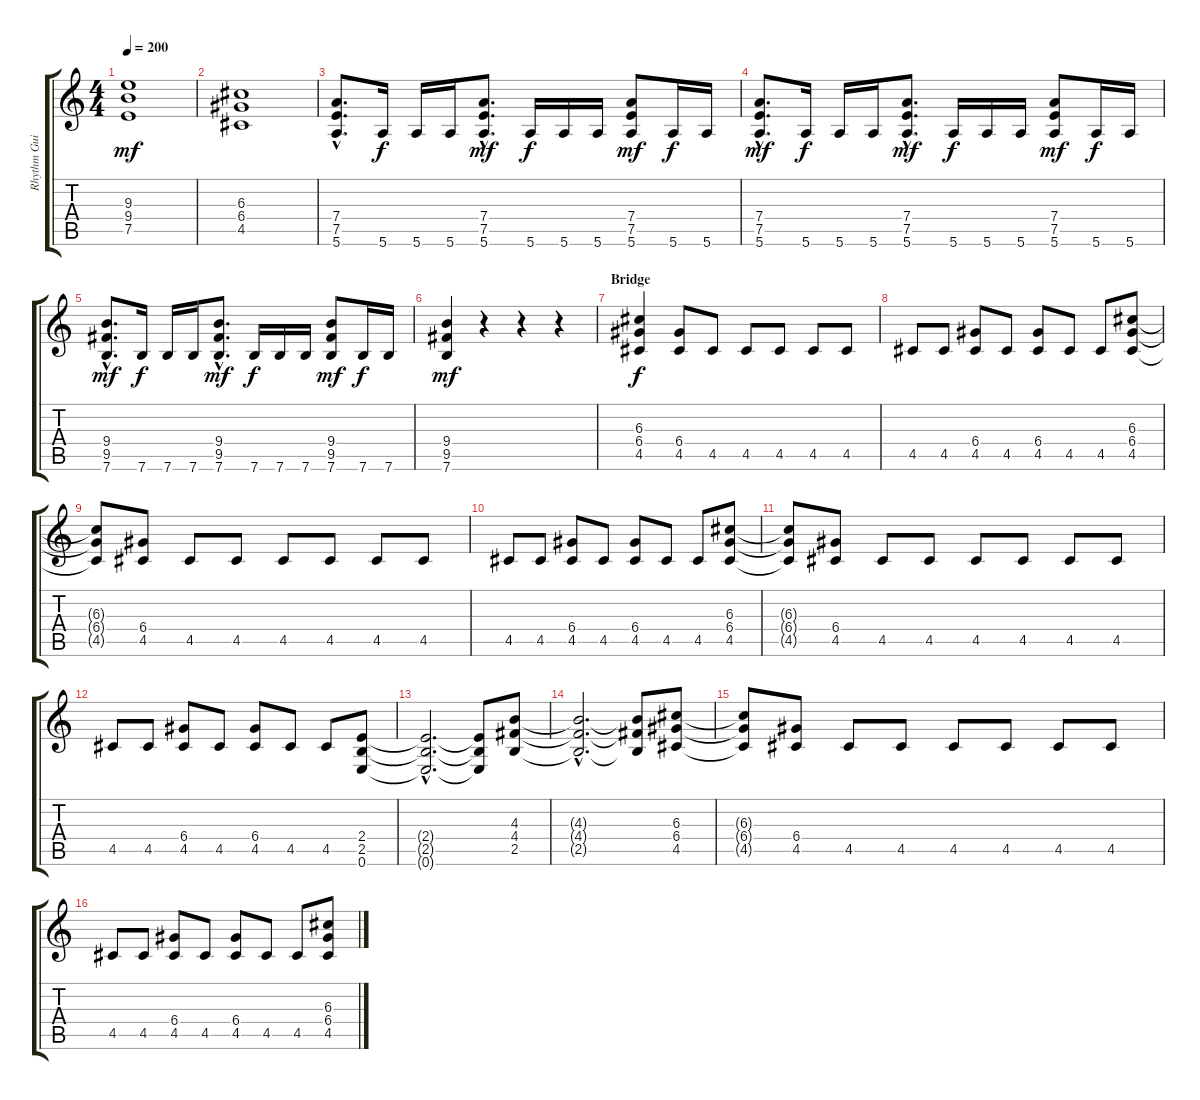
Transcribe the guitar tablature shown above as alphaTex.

\track ("Rhythm Guitar 1" "Rhythm Gui") {instrument distortionguitar}
\staff {score tabs}
\tuning (E4 B3 G3 D3 A2 E2) {hide}
\ts (4 4)
\tempo 200
\clef g2
\ks c
(9.3 9.4 7.5).1{dy mf} |
(6.3 6.4 4.5).1 |
(7.4{hac} 7.5{hac} 5.6{hac}).8{d} 5.6.16{dy f} 5.6.16 5.6.16 (7.4{hac} 7.5{hac} 5.6{hac}).8{d dy mf} 5.6.16{dy f} 5.6.16 5.6.16 (7.4 7.5 5.6).8{dy mf} 5.6.16{dy f} 5.6.16 |
(7.4{hac} 7.5{hac} 5.6{hac}).8{d dy mf} 5.6.16{dy f} 5.6.16 5.6.16 (7.4{hac} 7.5{hac} 5.6{hac}).8{d dy mf} 5.6.16{dy f} 5.6.16 5.6.16 (7.4 7.5 5.6).8{dy mf} 5.6.16{dy f} 5.6.16 |
(9.4{hac} 9.5{hac} 7.6{hac}).8{d dy mf} 7.6.16{dy f} 7.6.16 7.6.16 (9.4{hac} 9.5{hac} 7.6{hac}).8{d dy mf} 7.6.16{dy f} 7.6.16 7.6.16 (9.4 9.5 7.6).8{dy mf} 7.6.16{dy f} 7.6.16 |
(9.4 9.5 7.6).4{dy mf} r.4 r.4 r.4 |
\section ("" "Bridge")
(6.3 6.4 4.5).4{dy f} (6.4 4.5).8 4.5.8 4.5.8 4.5.8 4.5.8 4.5.8 |
4.5.8 4.5.8 (6.4 4.5).8 4.5.8 (6.4 4.5).8 4.5.8 4.5.8 (6.3 6.4 4.5).8 |
(6.3{t} 6.4{t} 4.5{t}).8 (6.4 4.5).8 4.5.8 4.5.8 4.5.8 4.5.8 4.5.8 4.5.8 |
4.5.8 4.5.8 (6.4 4.5).8 4.5.8 (6.4 4.5).8 4.5.8 4.5.8 (6.3 6.4 4.5).8 |
(6.3{t} 6.4{t} 4.5{t}).8 (6.4 4.5).8 4.5.8 4.5.8 4.5.8 4.5.8 4.5.8 4.5.8 |
4.5.8 4.5.8 (6.4 4.5).8 4.5.8 (6.4 4.5).8 4.5.8 4.5.8 (2.4 2.5 0.6).8 |
(2.4{hac t} 2.5{hac t} 0.6{hac t}).2{d} (2.4{t} 2.5{t} 0.6{t}).8 (4.3 4.4 2.5).8 |
(4.3{hac t} 4.4{hac t} 2.5{hac t}).2{d} (4.3{t} 4.4{t} 2.5{t}).8 (6.3 6.4 4.5).8 |
(6.3{t} 6.4{t} 4.5{t}).8 (6.4 4.5).8 4.5.8 4.5.8 4.5.8 4.5.8 4.5.8 4.5.8 |
4.5.8 4.5.8 (6.4 4.5).8 4.5.8 (6.4 4.5).8 4.5.8 4.5.8 (6.3 6.4 4.5).8
